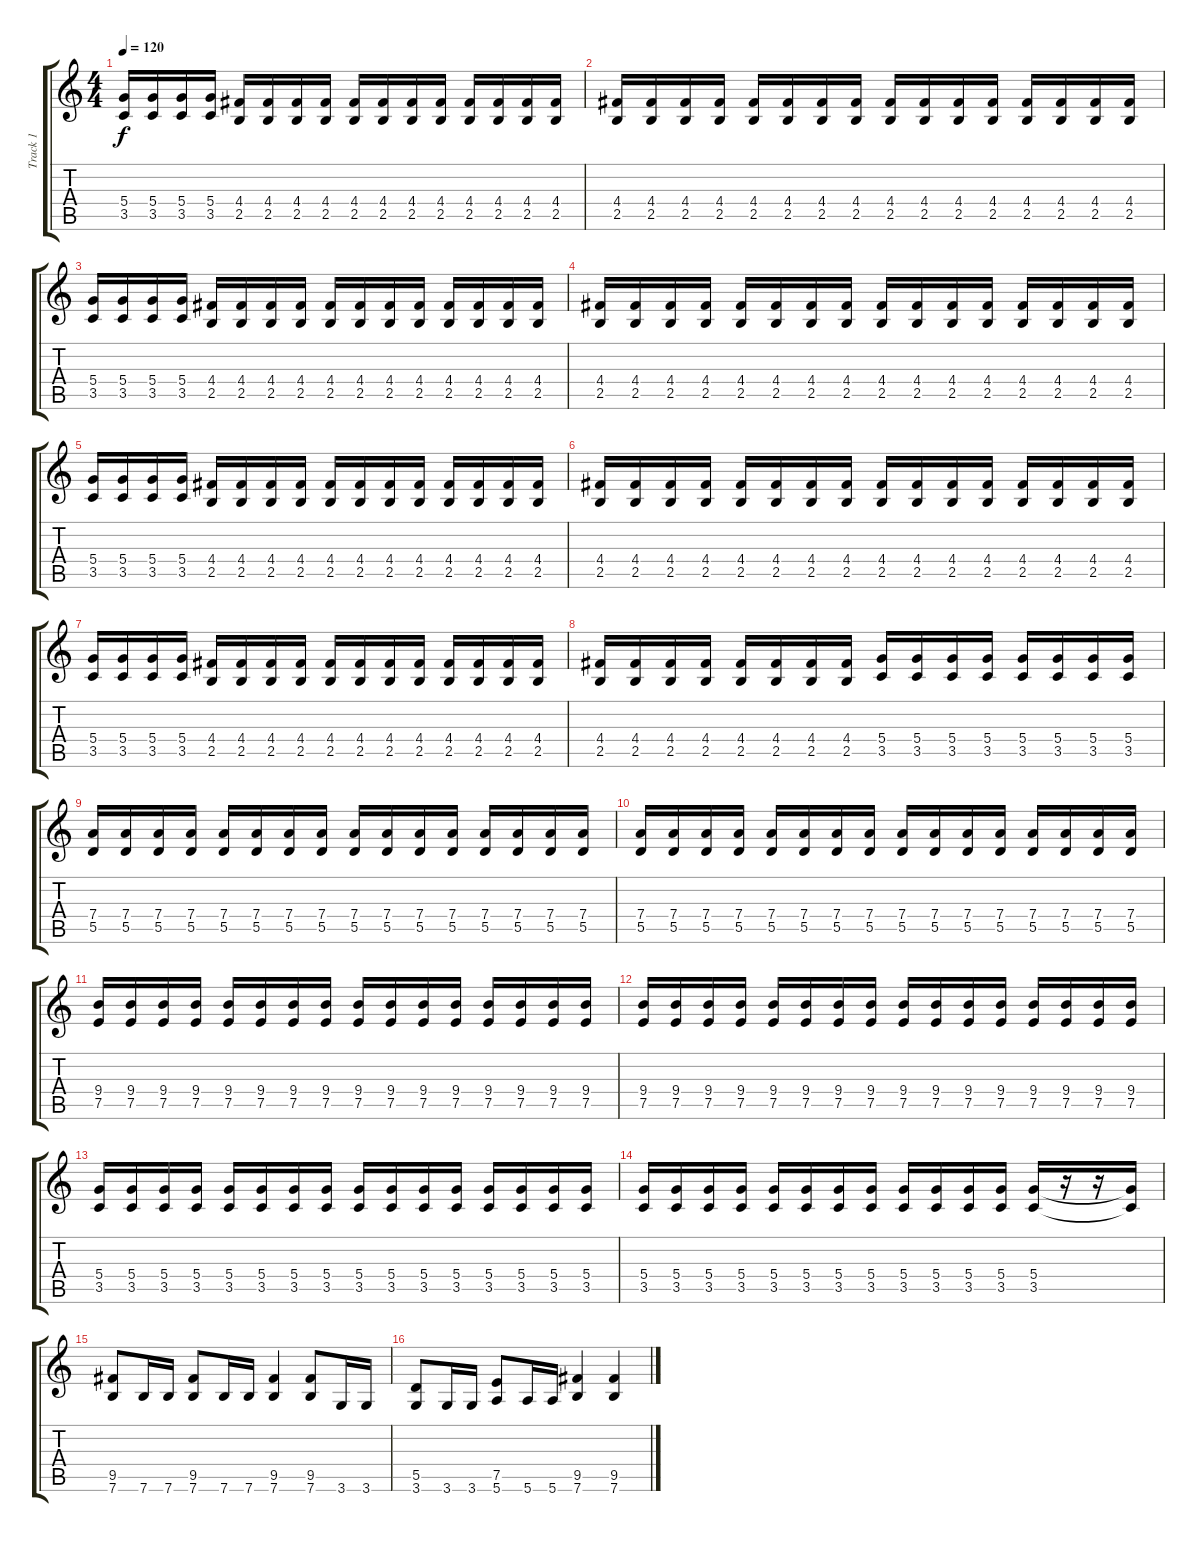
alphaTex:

\track ("Track 1" "Track 1") {instrument distortionguitar}
\staff {score tabs}
\tuning (E4 B3 G3 D3 A2 E2) {hide}
\ts (4 4)
\tempo 120
\clef g2
\ks c
(5.4 3.5).16{dy f} (5.4 3.5).16 (5.4 3.5).16 (5.4 3.5).16 (4.4 2.5).16 (4.4 2.5).16 (4.4 2.5).16 (4.4 2.5).16 (4.4 2.5).16 (4.4 2.5).16 (4.4 2.5).16 (4.4 2.5).16 (4.4 2.5).16 (4.4 2.5).16 (4.4 2.5).16 (4.4 2.5).16 |
(4.4 2.5).16 (4.4 2.5).16 (4.4 2.5).16 (4.4 2.5).16 (4.4 2.5).16 (4.4 2.5).16 (4.4 2.5).16 (4.4 2.5).16 (4.4 2.5).16 (4.4 2.5).16 (4.4 2.5).16 (4.4 2.5).16 (4.4 2.5).16 (4.4 2.5).16 (4.4 2.5).16 (4.4 2.5).16 |
(5.4 3.5).16 (5.4 3.5).16 (5.4 3.5).16 (5.4 3.5).16 (4.4 2.5).16 (4.4 2.5).16 (4.4 2.5).16 (4.4 2.5).16 (4.4 2.5).16 (4.4 2.5).16 (4.4 2.5).16 (4.4 2.5).16 (4.4 2.5).16 (4.4 2.5).16 (4.4 2.5).16 (4.4 2.5).16 |
(4.4 2.5).16 (4.4 2.5).16 (4.4 2.5).16 (4.4 2.5).16 (4.4 2.5).16 (4.4 2.5).16 (4.4 2.5).16 (4.4 2.5).16 (4.4 2.5).16 (4.4 2.5).16 (4.4 2.5).16 (4.4 2.5).16 (4.4 2.5).16 (4.4 2.5).16 (4.4 2.5).16 (4.4 2.5).16 |
(5.4 3.5).16 (5.4 3.5).16 (5.4 3.5).16 (5.4 3.5).16 (4.4 2.5).16 (4.4 2.5).16 (4.4 2.5).16 (4.4 2.5).16 (4.4 2.5).16 (4.4 2.5).16 (4.4 2.5).16 (4.4 2.5).16 (4.4 2.5).16 (4.4 2.5).16 (4.4 2.5).16 (4.4 2.5).16 |
(4.4 2.5).16 (4.4 2.5).16 (4.4 2.5).16 (4.4 2.5).16 (4.4 2.5).16 (4.4 2.5).16 (4.4 2.5).16 (4.4 2.5).16 (4.4 2.5).16 (4.4 2.5).16 (4.4 2.5).16 (4.4 2.5).16 (4.4 2.5).16 (4.4 2.5).16 (4.4 2.5).16 (4.4 2.5).16 |
(5.4 3.5).16 (5.4 3.5).16 (5.4 3.5).16 (5.4 3.5).16 (4.4 2.5).16 (4.4 2.5).16 (4.4 2.5).16 (4.4 2.5).16 (4.4 2.5).16 (4.4 2.5).16 (4.4 2.5).16 (4.4 2.5).16 (4.4 2.5).16 (4.4 2.5).16 (4.4 2.5).16 (4.4 2.5).16 |
(4.4 2.5).16 (4.4 2.5).16 (4.4 2.5).16 (4.4 2.5).16 (4.4 2.5).16 (4.4 2.5).16 (4.4 2.5).16 (4.4 2.5).16 (5.4 3.5).16 (5.4 3.5).16 (5.4 3.5).16 (5.4 3.5).16 (5.4 3.5).16 (5.4 3.5).16 (5.4 3.5).16 (5.4 3.5).16 |
(7.4 5.5).16 (7.4 5.5).16 (7.4 5.5).16 (7.4 5.5).16 (7.4 5.5).16 (7.4 5.5).16 (7.4 5.5).16 (7.4 5.5).16 (7.4 5.5).16 (7.4 5.5).16 (7.4 5.5).16 (7.4 5.5).16 (7.4 5.5).16 (7.4 5.5).16 (7.4 5.5).16 (7.4 5.5).16 |
(7.4 5.5).16 (7.4 5.5).16 (7.4 5.5).16 (7.4 5.5).16 (7.4 5.5).16 (7.4 5.5).16 (7.4 5.5).16 (7.4 5.5).16 (7.4 5.5).16 (7.4 5.5).16 (7.4 5.5).16 (7.4 5.5).16 (7.4 5.5).16 (7.4 5.5).16 (7.4 5.5).16 (7.4 5.5).16 |
(9.4 7.5).16 (9.4 7.5).16 (9.4 7.5).16 (9.4 7.5).16 (9.4 7.5).16 (9.4 7.5).16 (9.4 7.5).16 (9.4 7.5).16 (9.4 7.5).16 (9.4 7.5).16 (9.4 7.5).16 (9.4 7.5).16 (9.4 7.5).16 (9.4 7.5).16 (9.4 7.5).16 (9.4 7.5).16 |
(9.4 7.5).16 (9.4 7.5).16 (9.4 7.5).16 (9.4 7.5).16 (9.4 7.5).16 (9.4 7.5).16 (9.4 7.5).16 (9.4 7.5).16 (9.4 7.5).16 (9.4 7.5).16 (9.4 7.5).16 (9.4 7.5).16 (9.4 7.5).16 (9.4 7.5).16 (9.4 7.5).16 (9.4 7.5).16 |
(5.4 3.5).16 (5.4 3.5).16 (5.4 3.5).16 (5.4 3.5).16 (5.4 3.5).16 (5.4 3.5).16 (5.4 3.5).16 (5.4 3.5).16 (5.4 3.5).16 (5.4 3.5).16 (5.4 3.5).16 (5.4 3.5).16 (5.4 3.5).16 (5.4 3.5).16 (5.4 3.5).16 (5.4 3.5).16 |
(5.4 3.5).16 (5.4 3.5).16 (5.4 3.5).16 (5.4 3.5).16 (5.4 3.5).16 (5.4 3.5).16 (5.4 3.5).16 (5.4 3.5).16 (5.4 3.5).16 (5.4 3.5).16 (5.4 3.5).16 (5.4 3.5).16 (5.4 3.5).16 r.16 r.16 (5.4{t} 3.5{t}).16 |
(9.5 7.6).8 7.6.16 7.6.16 (9.5 7.6).8 7.6.16 7.6.16 (9.5 7.6).4 (9.5 7.6).8 3.6.16 3.6.16 |
(5.5 3.6).8 3.6.16 3.6.16 (7.5 5.6).8 5.6.16 5.6.16 (9.5 7.6).4 (9.5 7.6).4
